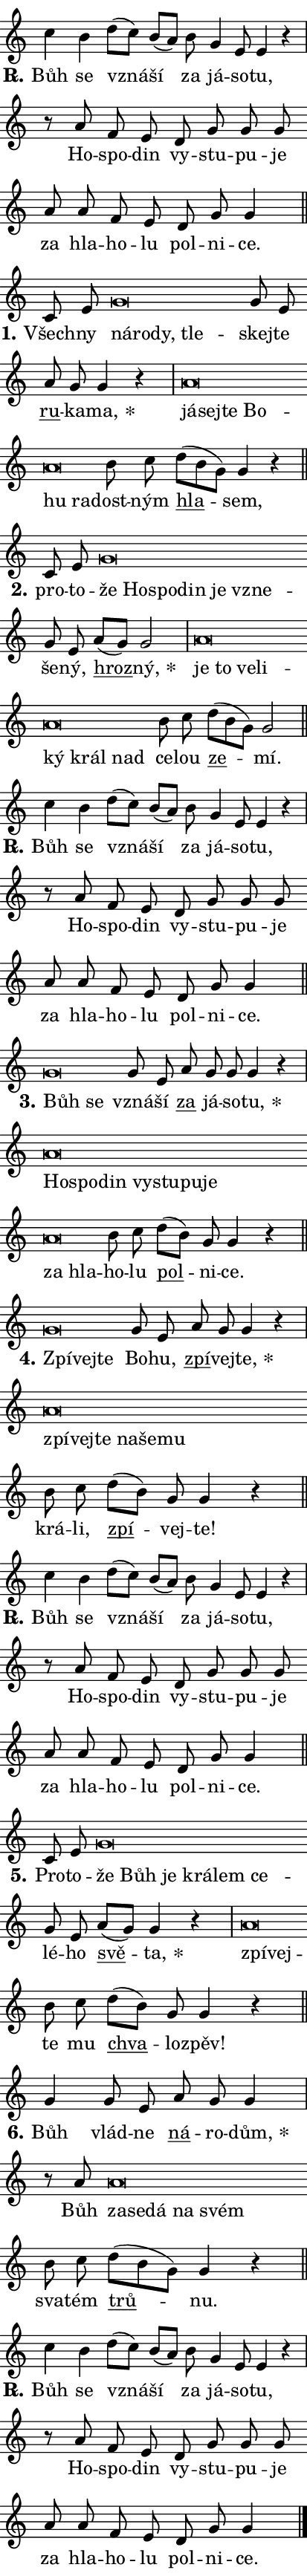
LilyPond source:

\version "2.22.1"
\header { tagline = "" }
\paper {
  indent = 0\cm
  top-margin = 0\cm
  right-margin = 0\cm
  bottom-margin = 0\cm
  left-margin = 0\cm
  paper-width = 7\cm
  page-breaking = #ly:one-page-breaking
  system-system-spacing.basic-distance = #11
  score-system-spacing.basic-distance = #11.3
  ragged-last = ##f
}


%% Author: Thomas Morley
%% https://lists.gnu.org/archive/html/lilypond-user/2020-05/msg00002.html
#(define (line-position grob)
"Returns position of @var[grob} in current system:
   @code{'start}, if at first time-step
   @code{'end}, if at last time-step
   @code{'middle} otherwise
"
  (let* ((col (ly:item-get-column grob))
         (ln (ly:grob-object col 'left-neighbor))
         (rn (ly:grob-object col 'right-neighbor))
         (col-to-check-left (if (ly:grob? ln) ln col))
         (col-to-check-right (if (ly:grob? rn) rn col))
         (break-dir-left
           (and
             (ly:grob-property col-to-check-left 'non-musical #f)
             (ly:item-break-dir col-to-check-left)))
         (break-dir-right
           (and
             (ly:grob-property col-to-check-right 'non-musical #f)
             (ly:item-break-dir col-to-check-right))))
        (cond ((eqv? 1 break-dir-left) 'start)
              ((eqv? -1 break-dir-right) 'end)
              (else 'middle))))

#(define (tranparent-at-line-position vctor)
  (lambda (grob)
  "Relying on @code{line-position} select the relevant enry from @var{vctor}.
Used to determine transparency,"
    (case (line-position grob)
      ((end) (not (vector-ref vctor 0)))
      ((middle) (not (vector-ref vctor 1)))
      ((start) (not (vector-ref vctor 2))))))

noteHeadBreakVisibility =
#(define-music-function (break-visibility)(vector?)
"Makes @code{NoteHead}s transparent relying on @var{break-visibility}"
#{
  \override NoteHead.transparent =
    #(tranparent-at-line-position break-visibility)
#})

#(define delete-ledgers-for-transparent-note-heads
  (lambda (grob)
    "Reads whether a @code{NoteHead} is transparent.
If so this @code{NoteHead} is removed from @code{'note-heads} from
@var{grob}, which is supposed to be @code{LedgerLineSpanner}.
As a result ledgers are not printed for this @code{NoteHead}"
    (let* ((nhds-array (ly:grob-object grob 'note-heads))
           (nhds-list
             (if (ly:grob-array? nhds-array)
                 (ly:grob-array->list nhds-array)
                 '()))
           ;; Relies on the transparent-property being done before
           ;; Staff.LedgerLineSpanner.after-line-breaking is executed.
           ;; This is fragile ...
           (to-keep
             (remove
               (lambda (nhd)
                 (ly:grob-property nhd 'transparent #f))
               nhds-list)))
      ;; TODO find a better method to iterate over grob-arrays, similiar
      ;; to filter/remove etc for lists
      ;; For now rebuilt from scratch
      (set! (ly:grob-object grob 'note-heads)  '())
      (for-each
        (lambda (nhd)
          (ly:pointer-group-interface::add-grob grob 'note-heads nhd))
        to-keep))))

hideNotes = {
  \noteHeadBreakVisibility #begin-of-line-visible
}
unHideNotes = {
  \noteHeadBreakVisibility #all-visible
}

% work-around for resetting accidentals
% https://lilypond.org/doc/v2.23/Documentation/notation/displaying-rhythms#unmetered-music
cadenzaMeasure = {
  \cadenzaOff
  \partial 1024 s1024
  \cadenzaOn
}

#(define-markup-command (accent layout props text) (markup?)
  "Underline accented syllable"
  (interpret-markup layout props
    #{\markup \override #'(offset . 4.3) \underline { #text }#}))

responsum = \markup \concat {
  "R" \hspace #-1.05 \path #0.1 #'((moveto 0 0.07) (lineto 0.9 0.8)) \hspace #0.05 "."
}

\layout {
    \context {
        \Staff
        \remove "Time_signature_engraver"
        \override LedgerLineSpanner.after-line-breaking = #delete-ledgers-for-transparent-note-heads
    }
    \context {
        \Voice {
            \override NoteHead.output-attributes = #'((class . "notehead"))
            \override Hairpin.height = #0.55
        }
    }
    \context {
        \Lyrics {
            \override StanzaNumber.output-attributes = #'((class . "stanzanumber"))
            \override LyricSpace.minimum-distance = #0.9
            \override LyricText.font-name = #"TeX Gyre Schola"
            \override LyricText.font-size = 1
            \override StanzaNumber.font-name = #"TeX Gyre Schola Bold"
            \override StanzaNumber.font-size = 1
        }
    }
}

% magnetic-lyrics.ily
%
%   written by
%     Jean Abou Samra <jean@abou-samra.fr>
%     Werner Lemberg <wl@gnu.org>
%
%   adapted by
%     Jiri Hon <jiri.hon@gmail.com>
%
% Version 2022-Apr-15

% https://www.mail-archive.com/lilypond-user@gnu.org/msg149350.html

#(define (Left_hyphen_pointer_engraver context)
   "Collect syllable-hyphen-syllable occurrences in lyrics and store
them in properties.  This engraver only looks to the left.  For
example, if the lyrics input is @code{foo -- bar}, it does the
following.

@itemize @bullet
@item
Set the @code{text} property of the @code{LyricHyphen} grob between
@q{foo} and @q{bar} to @code{foo}.

@item
Set the @code{left-hyphen} property of the @code{LyricText} grob with
text @q{foo} to the @code{LyricHyphen} grob between @q{foo} and
@q{bar}.
@end itemize

Use this auxiliary engraver in combination with the
@code{lyric-@/text::@/apply-@/magnetic-@/offset!} hook."
   (let ((hyphen #f)
         (text #f))
     (make-engraver
      (acknowledgers
       ((lyric-syllable-interface engraver grob source-engraver)
        (set! text grob)))
      (end-acknowledgers
       ((lyric-hyphen-interface engraver grob source-engraver)
        ;(when (not (grob::has-interface grob 'lyric-space-interface))
          (set! hyphen grob)));)
      ((stop-translation-timestep engraver)
       (when (and text hyphen)
         (ly:grob-set-object! text 'left-hyphen hyphen))
       (set! text #f)
       (set! hyphen #f)))))

#(define (lyric-text::apply-magnetic-offset! grob)
   "If the space between two syllables is less than the value in
property @code{LyricText@/.details@/.squash-threshold}, move the right
syllable to the left so that it gets concatenated with the left
syllable.

Use this function as a hook for
@code{LyricText@/.after-@/line-@/breaking} if the
@code{Left_@/hyphen_@/pointer_@/engraver} is active."
   (let ((hyphen (ly:grob-object grob 'left-hyphen #f)))
     (when hyphen
       (let ((left-text (ly:spanner-bound hyphen LEFT)))
         (when (grob::has-interface left-text 'lyric-syllable-interface)
           (let* ((common (ly:grob-common-refpoint grob left-text X))
                  (this-x-ext (ly:grob-extent grob common X))
                  (left-x-ext
                   (begin
                     ;; Trigger magnetism for left-text.
                     (ly:grob-property left-text 'after-line-breaking)
                     (ly:grob-extent left-text common X)))
                  ;; `delta` is the gap width between two syllables.
                  (delta (- (interval-start this-x-ext)
                            (interval-end left-x-ext)))
                  (details (ly:grob-property grob 'details))
                  (threshold (assoc-get 'squash-threshold details 0.2)))
             (when (< delta threshold)
               (let* (;; We have to manipulate the input text so that
                      ;; ligatures crossing syllable boundaries are not
                      ;; disabled.  For languages based on the Latin
                      ;; script this is essentially a beautification.
                      ;; However, for non-Western scripts it can be a
                      ;; necessity.
                      (lt (ly:grob-property left-text 'text))
                      (rt (ly:grob-property grob 'text))
                      (is-space (grob::has-interface hyphen 'lyric-space-interface))
                      (space (if is-space " " ""))
                      (space-markup (grob-interpret-markup grob " "))
                      (space-size (interval-length (ly:stencil-extent space-markup X)))
                      (extra-delta (if is-space space-size 0))
                      ;; Append new syllable.
                      (ltrt-space (if (and (string? lt) (string? rt))
                                (string-append lt space rt)
                                (make-concat-markup (list lt space rt))))
                      ;; Right-align `ltrt` to the right side.
                      (ltrt-space-markup (grob-interpret-markup
                               grob
                               (make-translate-markup
                                (cons (interval-length this-x-ext) 0)
                                (make-right-align-markup ltrt-space)))))
                 (begin
                   ;; Don't print `left-text`.
                   (ly:grob-set-property! left-text 'stencil #f)
                   ;; Set text and stencil (which holds all collected
                   ;; syllables so far) and shift it to the left.
                   (ly:grob-set-property! grob 'text ltrt-space)
                   (ly:grob-set-property! grob 'stencil ltrt-space-markup)
                   (ly:grob-translate-axis! grob (- (- delta extra-delta)) X))))))))))


#(define (lyric-hyphen::displace-bounds-first grob)
   ;; Make very sure this callback isn't triggered too early.
   (let ((left (ly:spanner-bound grob LEFT))
         (right (ly:spanner-bound grob RIGHT)))
     (ly:grob-property left 'after-line-breaking)
     (ly:grob-property right 'after-line-breaking)
     (ly:lyric-hyphen::print grob)))

squashThreshold = #0.4

\layout {
  \context {
    \Lyrics
    \consists #Left_hyphen_pointer_engraver
    \override LyricText.after-line-breaking =
      #lyric-text::apply-magnetic-offset!
    \override LyricHyphen.stencil = #lyric-hyphen::displace-bounds-first
    \override LyricText.details.squash-threshold = \squashThreshold
    \override LyricHyphen.minimum-distance = 0
    \override LyricHyphen.minimum-length = \squashThreshold
  }
}

squash = \override LyricText.details.squash-threshold = 9999
unSquash = \override LyricText.details.squash-threshold = \squashThreshold

left = \override LyricText.self-alignment-X = #LEFT
unLeft = \revert LyricText.self-alignment-X

starOffset = #(lambda (grob) 
                (let ((x_offset (ly:self-alignment-interface::aligned-on-x-parent grob)))
                  (if (= x_offset 0) 0 (+ x_offset 1.2))))

star = #(define-music-function (syllable)(string?)
"Append star separator at the end of a syllable"
#{
  \once \override LyricText.X-offset = #starOffset
  \lyricmode { \markup {
    #syllable
    \override #'((font-name . "TeX Gyre Schola Bold")) \hspace #0.2 \lower #0.65 \larger "*"
  } }
#})

starAccent = #(define-music-function (syllable)(string?)
"Append star separator at the end of a syllable and make accent"
#{
  \once \override LyricText.X-offset = #starOffset
  \lyricmode { \markup {
    \accent #syllable
    \override #'((font-name . "TeX Gyre Schola Bold")) \hspace #0.2 \lower #0.65 \larger "*"
  } }
#})

breath = #(define-music-function (syllable)(string?)
"Append breathing indicator at the end of a syllable"
#{
  \lyricmode { \markup { #syllable "+" } }
#})

optionalBreath = #(define-music-function (syllable)(string?)
"Append optional breathing indicator at the end of a syllable"
#{
  \lyricmode { \markup { #syllable "(+)" } }
#})


\score {
    <<
        \new Voice = "melody" { \cadenzaOn \key c \major \relative { c''4 b d8[( c)] b[( a)] \bar "" b g4 e8 e4 r \cadenzaMeasure \bar "|" r8 a f e \bar "" d g g g \bar "" a a f e d g g4 \cadenzaMeasure \bar "||" \break } }
        \new Lyrics \lyricsto "melody" { \lyricmode { \set stanza = \responsum
Bůh se vzná -- ší za já -- so -- tu, Ho -- spo -- din vy -- stu -- pu -- je za hla -- ho -- lu pol -- ni -- ce. } }
    >>
    \layout {}
}

\score {
    <<
        \new Voice = "melody" { \cadenzaOn \key c \major \relative { c'8 e g\breve*1/16 \hideNotes \breve*1/16 \bar "" \breve*1/16 \breve*1/16 \bar "" \unHideNotes g8 e \bar "" a g g4 r \cadenzaMeasure \bar "|" a\breve*1/16 \hideNotes \breve*1/16 \bar "" \breve*1/16 \bar "" \breve*1/16 \bar "" \breve*1/16 \breve*1/16 \bar "" \unHideNotes b8 c \bar "" d[( b g)] g4 r \cadenzaMeasure \bar "||" \break } }
        \new Lyrics \lyricsto "melody" { \lyricmode { \set stanza = "1."
Všech -- ny \left ná -- \squash ro -- dy, tle -- \unLeft \unSquash skej -- te \markup \accent ru -- ka -- \star ma, \left já -- \squash sej -- te Bo -- hu ra -- \unLeft \unSquash dost -- ným \markup \accent hla -- sem, } }
    >>
    \layout {}
}

\score {
    <<
        \new Voice = "melody" { \cadenzaOn \key c \major \relative { c'8 e g\breve*1/16 \hideNotes \breve*1/16 \bar "" \breve*1/16 \bar "" \breve*1/16 \bar "" \breve*1/16 \breve*1/16 \bar "" \unHideNotes g8 e \bar "" a[( g)] g2 \cadenzaMeasure \bar "|" a\breve*1/16 \hideNotes \breve*1/16 \bar "" \breve*1/16 \bar "" \breve*1/16 \bar "" \breve*1/16 \bar "" \breve*1/16 \breve*1/16 \bar "" \unHideNotes b8 c \bar "" d[( b g)] g2 \cadenzaMeasure \bar "||" \break } }
        \new Lyrics \lyricsto "melody" { \lyricmode { \set stanza = "2."
pro -- to -- \left že \squash Ho -- spo -- din je vzne -- \unLeft \unSquash še -- ný, \markup \accent hroz -- \star ný, \left je \squash to ve -- li -- ký král nad \unLeft \unSquash ce -- lou \markup \accent ze -- mí. } }
    >>
    \layout {}
}

\score {
    <<
        \new Voice = "melody" { \cadenzaOn \key c \major \relative { c''4 b d8[( c)] b[( a)] \bar "" b g4 e8 e4 r \cadenzaMeasure \bar "|" r8 a f e \bar "" d g g g \bar "" a a f e d g g4 \cadenzaMeasure \bar "||" \break } }
        \new Lyrics \lyricsto "melody" { \lyricmode { \set stanza = \responsum
Bůh se vzná -- ší za já -- so -- tu, Ho -- spo -- din vy -- stu -- pu -- je za hla -- ho -- lu pol -- ni -- ce. } }
    >>
    \layout {}
}

\score {
    <<
        \new Voice = "melody" { \cadenzaOn \key c \major \relative { g'\breve*1/16 \hideNotes \breve*1/16 \bar "" \unHideNotes g8 e \bar "" a g g g4 r \cadenzaMeasure \bar "|" a\breve*1/16 \hideNotes \breve*1/16 \bar "" \breve*1/16 \bar "" \breve*1/16 \bar "" \breve*1/16 \bar "" \breve*1/16 \bar "" \breve*1/16 \bar "" \breve*1/16 \breve*1/16 \bar "" \unHideNotes b8 c \bar "" d[( b)] g g4 r \cadenzaMeasure \bar "||" \break } }
        \new Lyrics \lyricsto "melody" { \lyricmode { \set stanza = "3."
\left Bůh \squash se \unLeft \unSquash vzná -- ší \markup \accent za já -- so -- \star tu, \left Ho -- \squash spo -- din vy -- stu -- pu -- je za hla -- \unLeft \unSquash ho -- lu \markup \accent pol -- ni -- ce. } }
    >>
    \layout {}
}

\score {
    <<
        \new Voice = "melody" { \cadenzaOn \key c \major \relative { g'\breve*1/16 \hideNotes \breve*1/16 \breve*1/16 \bar "" \unHideNotes g8 e \bar "" a g g4 r \cadenzaMeasure \bar "|" a\breve*1/16 \hideNotes \breve*1/16 \bar "" \breve*1/16 \bar "" \breve*1/16 \bar "" \breve*1/16 \breve*1/16 \bar "" \unHideNotes b8 c \bar "" d[( b)] g g4 r \cadenzaMeasure \bar "||" \break } }
        \new Lyrics \lyricsto "melody" { \lyricmode { \set stanza = "4."
\left Zpí -- \squash vej -- te \unLeft \unSquash Bo -- hu, \markup \accent zpí -- vej -- \star te, \left zpí -- \squash vej -- te na -- še -- mu \unLeft \unSquash krá -- li, \markup \accent zpí -- vej -- te! } }
    >>
    \layout {}
}

\score {
    <<
        \new Voice = "melody" { \cadenzaOn \key c \major \relative { c''4 b d8[( c)] b[( a)] \bar "" b g4 e8 e4 r \cadenzaMeasure \bar "|" r8 a f e \bar "" d g g g \bar "" a a f e d g g4 \cadenzaMeasure \bar "||" \break } }
        \new Lyrics \lyricsto "melody" { \lyricmode { \set stanza = \responsum
Bůh se vzná -- ší za já -- so -- tu, Ho -- spo -- din vy -- stu -- pu -- je za hla -- ho -- lu pol -- ni -- ce. } }
    >>
    \layout {}
}

\score {
    <<
        \new Voice = "melody" { \cadenzaOn \key c \major \relative { c'8 e g\breve*1/16 \hideNotes \breve*1/16 \bar "" \breve*1/16 \bar "" \breve*1/16 \bar "" \breve*1/16 \breve*1/16 \bar "" \unHideNotes g8 e \bar "" a[( g)] g4 r \cadenzaMeasure \bar "|" a\breve*1/16 \hideNotes \breve*1/16 \bar "" \unHideNotes b8 c \bar "" d[( b)] g g4 r \cadenzaMeasure \bar "||" \break } }
        \new Lyrics \lyricsto "melody" { \lyricmode { \set stanza = "5."
Pro -- to -- \left že \squash Bůh je krá -- lem ce -- \unLeft \unSquash lé -- ho \markup \accent svě -- \star ta, \left zpí -- \squash vej -- \unLeft \unSquash te mu \markup \accent chva -- lo -- zpěv! } }
    >>
    \layout {}
}

\score {
    <<
        \new Voice = "melody" { \cadenzaOn \key c \major \relative { g'4 g8 e \bar "" a g g4 \cadenzaMeasure \bar "|" r8 a8 a\breve*1/16 \hideNotes \breve*1/16 \bar "" \breve*1/16 \bar "" \breve*1/16 \breve*1/16 \bar "" \unHideNotes b8 c \bar "" d[( b g)] g4 r \cadenzaMeasure \bar "||" \break } }
        \new Lyrics \lyricsto "melody" { \lyricmode { \set stanza = "6."
Bůh vlád -- ne \markup \accent ná -- ro -- \star dům, Bůh \left za -- \squash se -- dá na svém \unLeft \unSquash sva -- tém \markup \accent trů -- nu. } }
    >>
    \layout {}
}

\score {
    <<
        \new Voice = "melody" { \cadenzaOn \key c \major \relative { c''4 b d8[( c)] b[( a)] \bar "" b g4 e8 e4 r \cadenzaMeasure \bar "|" r8 a f e \bar "" d g g g \bar "" a a f e d g g4 \cadenzaMeasure \bar "||" \break } \bar "|." }
        \new Lyrics \lyricsto "melody" { \lyricmode { \set stanza = \responsum
Bůh se vzná -- ší za já -- so -- tu, Ho -- spo -- din vy -- stu -- pu -- je za hla -- ho -- lu pol -- ni -- ce. } }
    >>
    \layout {}
}
